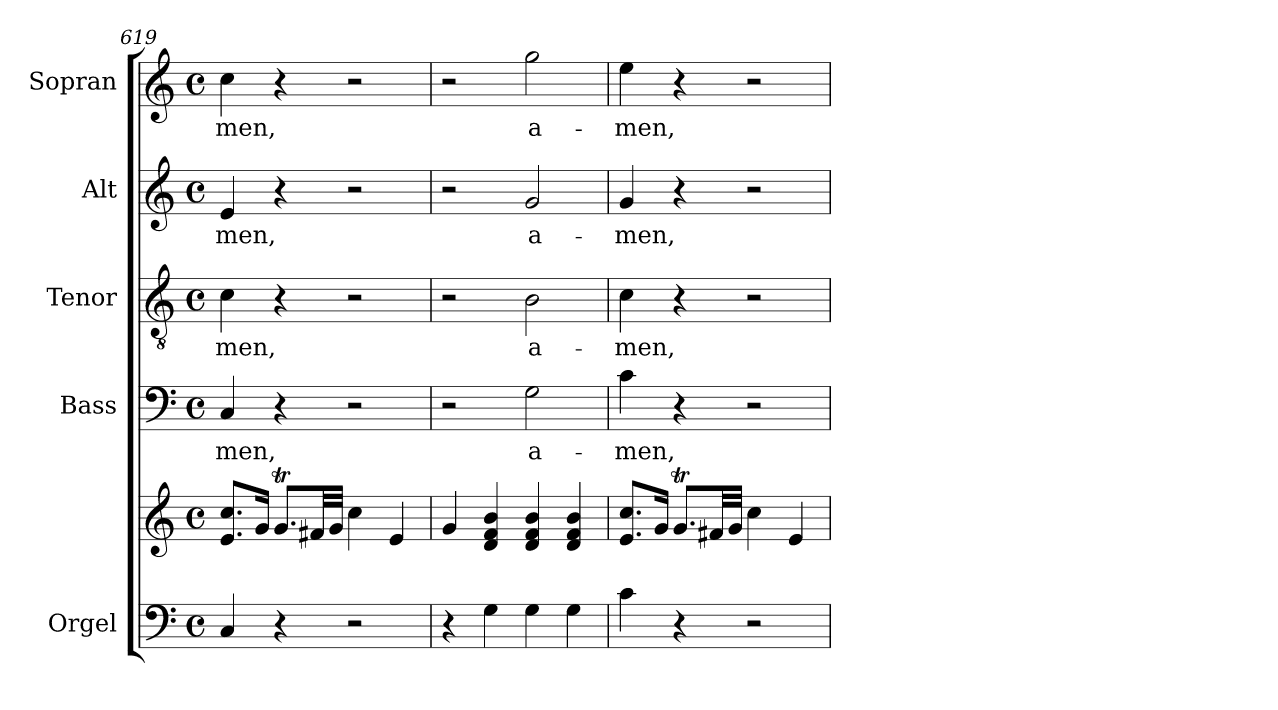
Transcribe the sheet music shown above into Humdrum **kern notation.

**kern	**kern	**kern	**text	**kern	**text	**kern	**text	**kern	**text
*part5	*part5	*part4	*part4	*part3	*part3	*part2	*part2	*part1	*part1
*staff6	*staff5	*staff4	*staff4	*staff3	*staff3	*staff2	*staff2	*staff1	*staff1
*I"Orgel	*	*I"Bass	*	*I"Tenor	*	*I"Alt	*	*I"Sopran	*
*I'Org.	*	*I'B.	*	*I'T.	*	*I'A.	*	*I'S.	*
*clefF4	*clefG2	*clefF4	*	*clefGv2	*	*clefG2	*	*clefG2	*
*k[]	*k[]	*k[]	*	*k[]	*	*k[]	*	*k[]	*
*C:	*C:	*C:	*	*C:	*	*C:	*	*C:	*
*M4/4	*M4/4	*M4/4	*	*M4/4	*	*M4/4	*	*M4/4	*
*met(c)	*met(c)	*met(c)	*	*met(c)	*	*met(c)	*	*met(c)	*
=619	=619	=619	=619	=619	=619	=619	=619	=619	=619
!	!	!	!LO:LY:b	!	!LO:LY:b	!	!LO:LY:b	!	!LO:LY:b
4C/	8.e/ 8.cc/L	4C/	-men,	4c\	-men,	4e/	-men,	4cc\	-men,
.	16g/Jk	.	.	.	.	.	.	.	.
4r	8.gT/L	4r	.	4r	.	4r	.	4r	.
.	32f#X/LL	.	.	.	.	.	.	.	.
.	32g/JJJ	.	.	.	.	.	.	.	.
2r	4cc\	2r	.	2r	.	2r	.	2r	.
.	4e/	.	.	.	.	.	.	.	.
=620	=620	=620	=620	=620	=620	=620	=620	=620	=620
4r	4g/	2r	.	2r	.	2r	.	2r	.
4G\	4d/ 4f/ 4b/	.	.	.	.	.	.	.	.
!	!	!	!LO:LY:b	!	!LO:LY:b	!	!LO:LY:b	!	!LO:LY:b
4G\	4d/ 4f/ 4b/	2G\	a-	2B\	a-	2g/	a-	2gg\	a-
4G\	4d/ 4f/ 4b/	.	.	.	.	.	.	.	.
=621	=621	=621	=621	=621	=621	=621	=621	=621	=621
!	!	!	!LO:LY:b	!	!LO:LY:b	!	!LO:LY:b	!	!LO:LY:b
4c\	8.e/ 8.cc/L	4c\	-men,	4c\	-men,	4g/	-men,	4ee\	-men,
.	16g/Jk	.	.	.	.	.	.	.	.
4r	8.gT/L	4r	.	4r	.	4r	.	4r	.
.	32f#X/LL	.	.	.	.	.	.	.	.
.	32g/JJJ	.	.	.	.	.	.	.	.
2r	4cc\	2r	.	2r	.	2r	.	2r	.
.	4e/	.	.	.	.	.	.	.	.
=	=	=	=	=	=	=	=	=	=
*-	*-	*-	*-	*-	*-	*-	*-	*-	*-
